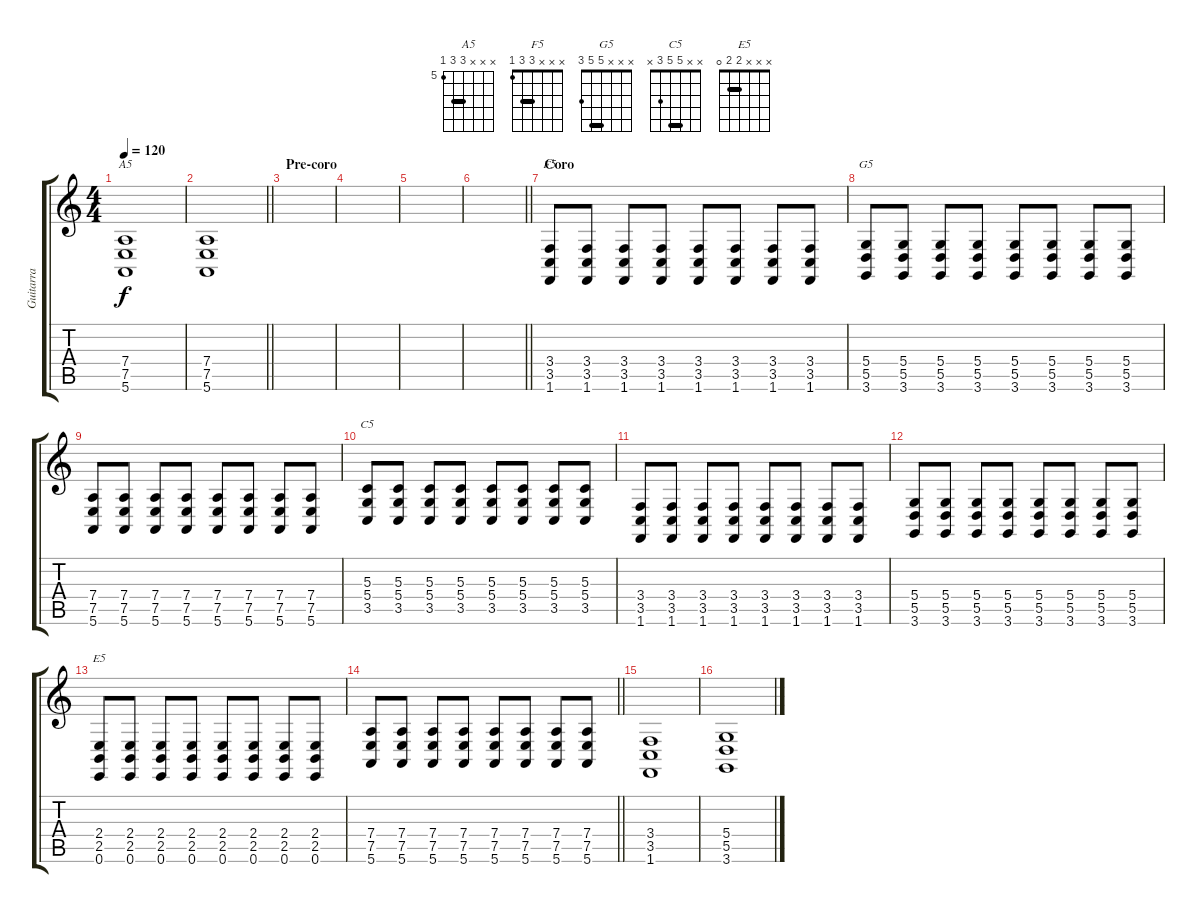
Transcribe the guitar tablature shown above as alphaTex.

\track ("Guitarra" "Guitarra") {instrument lead1square}
\staff {score tabs}
\tuning (E4 B3 G3 D3 A2 E2) {hide}
\chord ("A5" x x x 7 7 5) {firstfret 5 barre 7}
\chord ("F5" x x x 3 3 1) {barre 3}
\chord ("G5" x x x 5 5 3) {barre 5}
\chord ("C5" x x 5 5 3 x) {barre 5}
\chord ("E5" x x x 2 2 0) {barre 2}
\ts (4 4)
\tempo 120
\clef g2
\ks c
(7.4 7.5 5.6).1{ch "A5" dy f} |
\barLineRight lightlight
(7.4 7.5 5.6).1 |
\section ("" "Pre-coro")
|
|
|
\barLineRight lightlight
|
\section ("" "Coro")
(3.4 3.5 1.6).8{ch "F5"} (3.4 3.5 1.6).8 (3.4 3.5 1.6).8 (3.4 3.5 1.6).8 (3.4 3.5 1.6).8 (3.4 3.5 1.6).8 (3.4 3.5 1.6).8 (3.4 3.5 1.6).8 |
(5.4 5.5 3.6).8{ch "G5"} (5.4 5.5 3.6).8 (5.4 5.5 3.6).8 (5.4 5.5 3.6).8 (5.4 5.5 3.6).8 (5.4 5.5 3.6).8 (5.4 5.5 3.6).8 (5.4 5.5 3.6).8 |
(7.4 7.5 5.6).8 (7.4 7.5 5.6).8 (7.4 7.5 5.6).8 (7.4 7.5 5.6).8 (7.4 7.5 5.6).8 (7.4 7.5 5.6).8 (7.4 7.5 5.6).8 (7.4 7.5 5.6).8 |
(5.3 5.4 3.5).8{ch "C5"} (5.3 5.4 3.5).8 (5.3 5.4 3.5).8 (5.3 5.4 3.5).8 (5.3 5.4 3.5).8 (5.3 5.4 3.5).8 (5.3 5.4 3.5).8 (5.3 5.4 3.5).8 |
(3.4 3.5 1.6).8 (3.4 3.5 1.6).8 (3.4 3.5 1.6).8 (3.4 3.5 1.6).8 (3.4 3.5 1.6).8 (3.4 3.5 1.6).8 (3.4 3.5 1.6).8 (3.4 3.5 1.6).8 |
(5.4 5.5 3.6).8 (5.4 5.5 3.6).8 (5.4 5.5 3.6).8 (5.4 5.5 3.6).8 (5.4 5.5 3.6).8 (5.4 5.5 3.6).8 (5.4 5.5 3.6).8 (5.4 5.5 3.6).8 |
(2.4 2.5 0.6).8{ch "E5"} (2.4 2.5 0.6).8 (2.4 2.5 0.6).8 (2.4 2.5 0.6).8 (2.4 2.5 0.6).8 (2.4 2.5 0.6).8 (2.4 2.5 0.6).8 (2.4 2.5 0.6).8 |
\barLineRight lightlight
(7.4 7.5 5.6).8 (7.4 7.5 5.6).8 (7.4 7.5 5.6).8 (7.4 7.5 5.6).8 (7.4 7.5 5.6).8 (7.4 7.5 5.6).8 (7.4 7.5 5.6).8 (7.4 7.5 5.6).8 |
(3.4 3.5 1.6).1 |
(5.4 5.5 3.6).1
